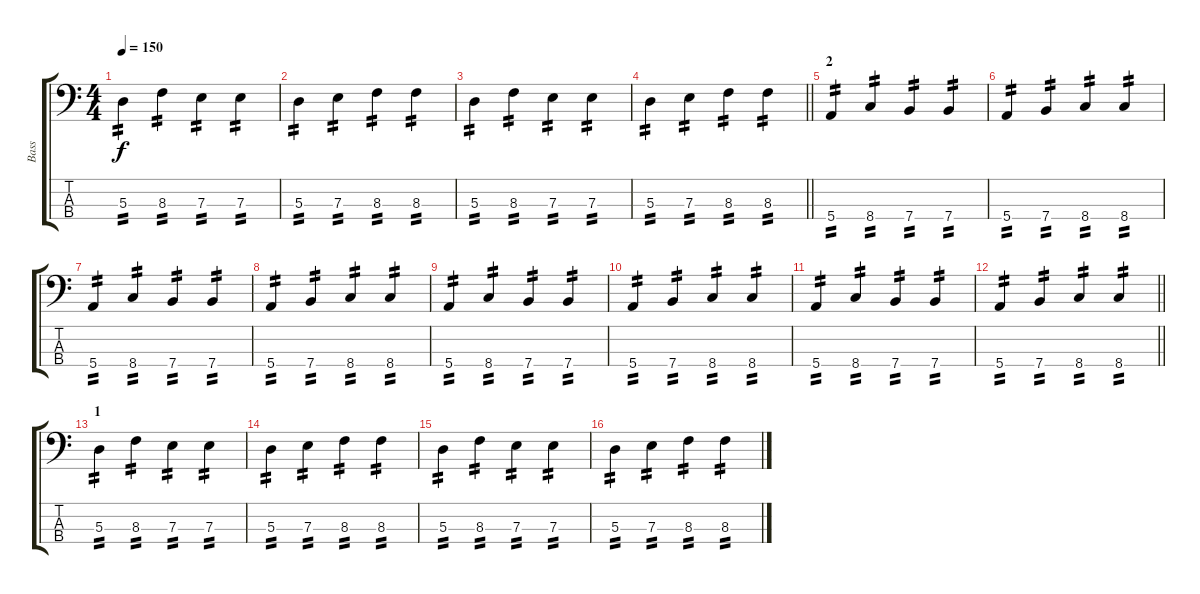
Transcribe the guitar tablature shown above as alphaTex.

\track ("Bass" "Bass") {instrument electricbassfinger}
\staff {score tabs}
\tuning (G2 D2 A1 E1) {hide}
\ts (4 4)
\tempo 150
\clef f4
\ks c
5.3.4{tp 2 dy f} 8.3.4{tp 2} 7.3.4{tp 2} 7.3.4{tp 2} |
5.3.4{tp 2} 7.3.4{tp 2} 8.3.4{tp 2} 8.3.4{tp 2} |
5.3.4{tp 2} 8.3.4{tp 2} 7.3.4{tp 2} 7.3.4{tp 2} |
\barLineRight lightlight
5.3.4{tp 2} 7.3.4{tp 2} 8.3.4{tp 2} 8.3.4{tp 2} |
\section ("" "2")
5.4.4{tp 2} 8.4.4{tp 2} 7.4.4{tp 2} 7.4.4{tp 2} |
5.4.4{tp 2} 7.4.4{tp 2} 8.4.4{tp 2} 8.4.4{tp 2} |
5.4.4{tp 2} 8.4.4{tp 2} 7.4.4{tp 2} 7.4.4{tp 2} |
5.4.4{tp 2} 7.4.4{tp 2} 8.4.4{tp 2} 8.4.4{tp 2} |
5.4.4{tp 2} 8.4.4{tp 2} 7.4.4{tp 2} 7.4.4{tp 2} |
5.4.4{tp 2} 7.4.4{tp 2} 8.4.4{tp 2} 8.4.4{tp 2} |
5.4.4{tp 2} 8.4.4{tp 2} 7.4.4{tp 2} 7.4.4{tp 2} |
\barLineRight lightlight
5.4.4{tp 2} 7.4.4{tp 2} 8.4.4{tp 2} 8.4.4{tp 2} |
\section ("" "1")
5.3.4{tp 2} 8.3.4{tp 2} 7.3.4{tp 2} 7.3.4{tp 2} |
5.3.4{tp 2} 7.3.4{tp 2} 8.3.4{tp 2} 8.3.4{tp 2} |
5.3.4{tp 2} 8.3.4{tp 2} 7.3.4{tp 2} 7.3.4{tp 2} |
5.3.4{tp 2} 7.3.4{tp 2} 8.3.4{tp 2} 8.3.4{tp 2}
